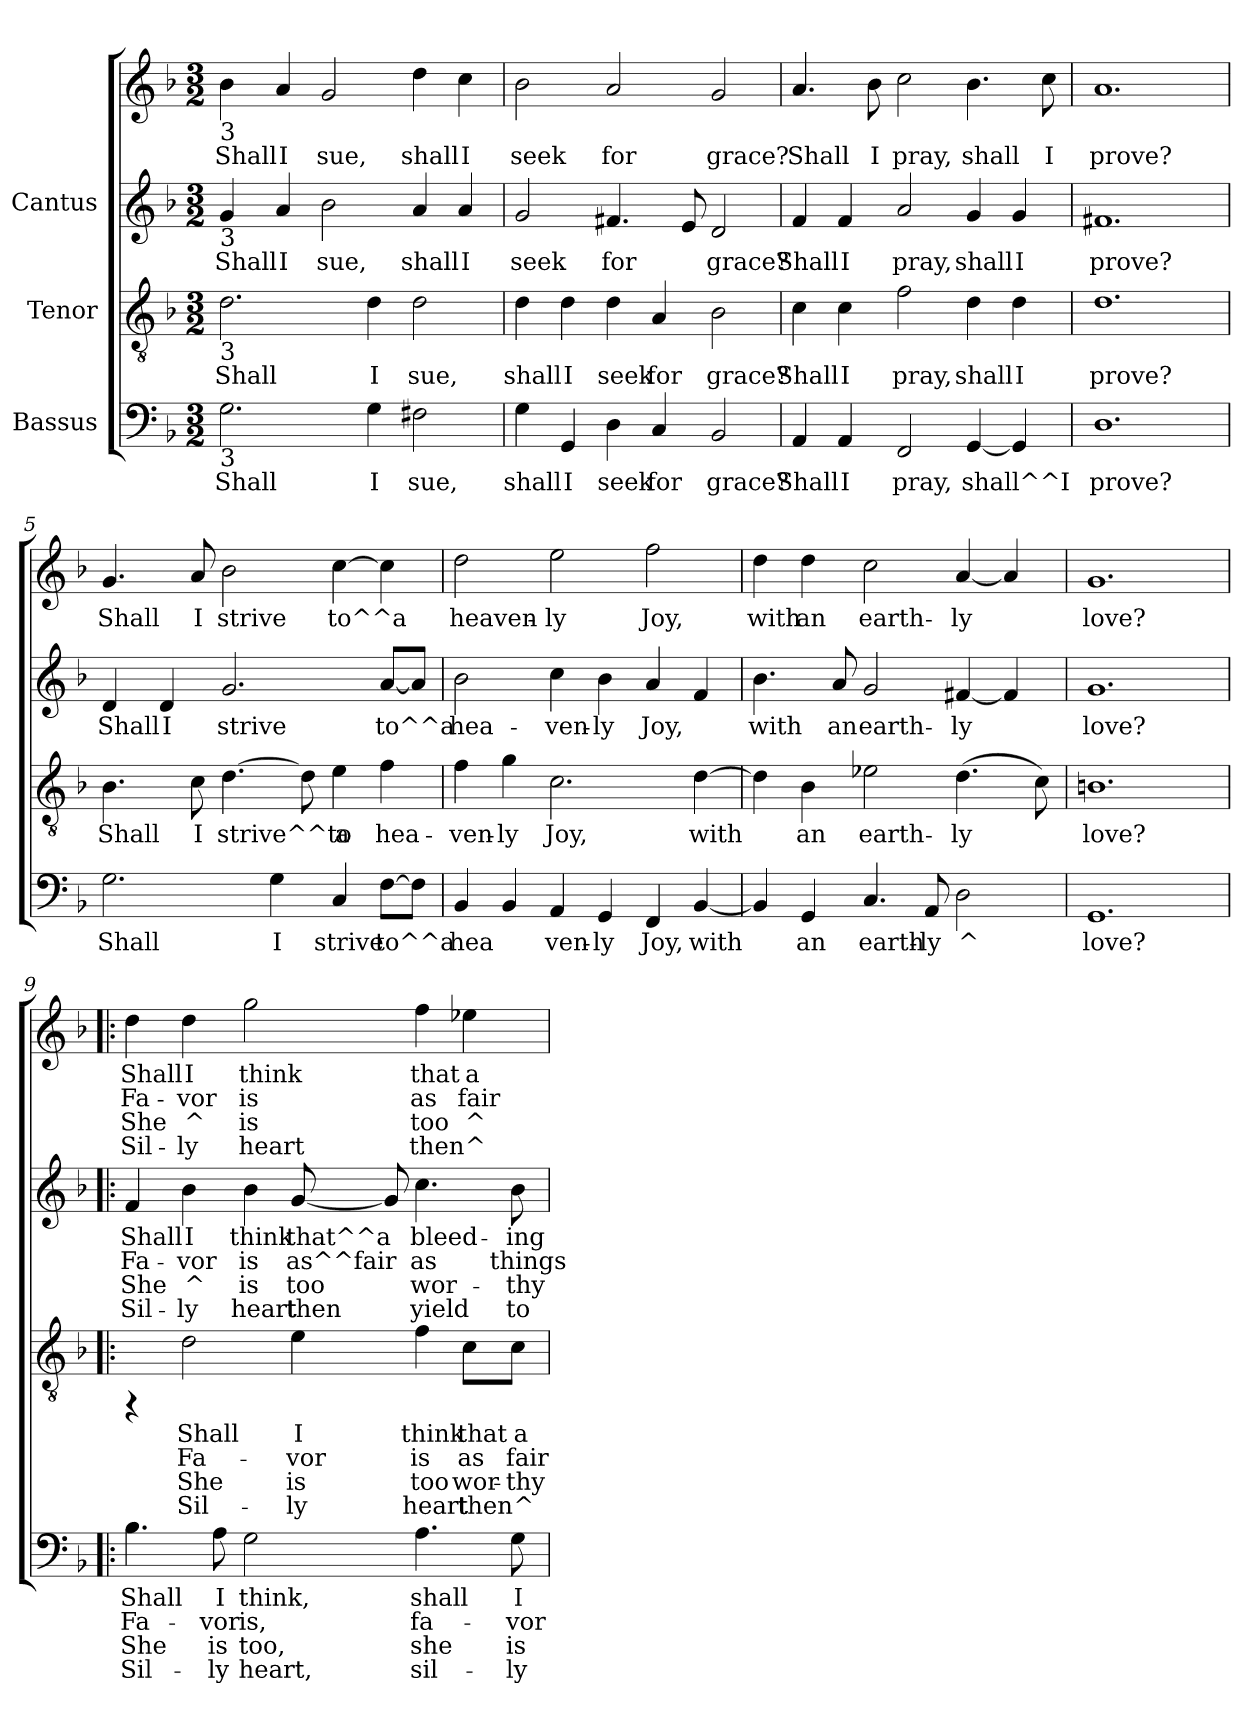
**kern	**text	**text	**text	**text	**kern	**text	**text	**text	**text	**kern	**text	**text	**text	**text	**kern	**text	**text	**text	**text
*part3	*part3	*part3	*part3	*part3	*part2	*part2	*part2	*part2	*part2	*part1	*part1	*part1	*part1	*part1	*part1	*part1	*part1	*part1	*part1
*staff4	*staff4	*staff4	*staff4	*staff4	*staff3	*staff3	*staff3	*staff3	*staff3	*staff2	*staff2	*staff2	*staff2	*staff2	*staff1	*staff1	*staff1	*staff1	*staff1
*I"Bassus	*	*	*	*	*I"Tenor	*	*	*	*	*I"Cantus	*	*	*	*	*	*	*	*	*
!!LO:PB:g=z
*stria5	*	*	*	*	*stria5	*	*	*	*	*stria5	*	*	*	*	*stria5	*	*	*	*
*clefF4	*	*	*	*	*clefGv2	*	*	*	*	*clefG2	*	*	*	*	*clefG2	*	*	*	*
*k[b-]	*	*	*	*	*k[b-]	*	*	*	*	*k[b-]	*	*	*	*	*k[b-]	*	*	*	*
*F:	*	*	*	*	*F:	*	*	*	*	*F:	*	*	*	*	*F:	*	*	*	*
*M3/2	*	*	*	*	*M3/2	*	*	*	*	*M3/2	*	*	*	*	*M3/2	*	*	*	*
*MM135	*	*	*	*	*MM135	*	*	*	*	*MM135	*	*	*	*	*MM135	*	*	*	*
=1	=1	=1	=1	=1	=1	=1	=1	=1	=1	=1	=1	=1	=1	=1	=1	=1	=1	=1	=1
!	!	!	!	!	!	!	!	!	!	!	!	!	!	!	!LO:TX:b:t=3	!	!	!	!
!	!	!	!	!	!	!	!	!	!	!LO:TX:b:t=3	!	!	!	!	!	!	!	!	!
!	!	!	!	!	!LO:TX:b:t=3	!	!	!	!	!	!	!	!	!	!	!	!	!	!
!LO:TX:b:t=3	!	!	!	!	!	!	!	!	!	!	!	!	!	!	!	!	!	!	!
!	!LO:LY:b:cj	!	!	!	!	!LO:LY:b:cj	!	!	!	!	!LO:LY:b:cj	!	!	!	!	!LO:LY:b:cj	!	!	!
2.G\	Shall	.	.	.	2.d\	Shall	.	.	.	4g/	Shall	.	.	.	4b-\	Shall	.	.	.
!	!	!	!	!	!	!	!	!	!	!	!LO:LY:b:cj	!	!	!	!	!LO:LY:b:cj	!	!	!
.	.	.	.	.	.	.	.	.	.	4a/	I	.	.	.	4a/	I	.	.	.
!	!	!	!	!	!	!	!	!	!	!	!LO:LY:b:cj	!	!	!	!	!LO:LY:b:cj	!	!	!
.	.	.	.	.	.	.	.	.	.	2b-\	sue,	.	.	.	2g/	sue,	.	.	.
!	!LO:LY:b:cj	!	!	!	!	!LO:LY:b:cj	!	!	!	!	!	!	!	!	!	!	!	!	!
4G\	I	.	.	.	4d\	I	.	.	.	.	.	.	.	.	.	.	.	.	.
!	!LO:LY:b:cj	!	!	!	!	!LO:LY:b:cj	!	!	!	!	!LO:LY:b:cj	!	!	!	!	!LO:LY:b:cj	!	!	!
2F#X\	sue,	.	.	.	2d\	sue,	.	.	.	4a/	shall	.	.	.	4dd\	shall	.	.	.
!	!	!	!	!	!	!	!	!	!	!	!LO:LY:b:cj	!	!	!	!	!LO:LY:b:cj	!	!	!
.	.	.	.	.	.	.	.	.	.	4a/	I	.	.	.	4cc\	I	.	.	.
=2	=2	=2	=2	=2	=2	=2	=2	=2	=2	=2	=2	=2	=2	=2	=2	=2	=2	=2	=2
!	!LO:LY:b:cj	!	!	!	!	!LO:LY:b:cj	!	!	!	!	!LO:LY:b:cj	!	!	!	!	!LO:LY:b:cj	!	!	!
4G\	shall	.	.	.	4d\	shall	.	.	.	2g/	seek	.	.	.	2b-\	seek	.	.	.
!	!LO:LY:b:cj	!	!	!	!	!LO:LY:b:cj	!	!	!	!	!	!	!	!	!	!	!	!	!
4GG/	I	.	.	.	4d\	I	.	.	.	.	.	.	.	.	.	.	.	.	.
!	!LO:LY:b:cj	!	!	!	!	!LO:LY:b:cj	!	!	!	!	!LO:LY:b:cj	!	!	!	!	!LO:LY:b:cj	!	!	!
4D\	seek	.	.	.	4d\	seek	.	.	.	4.f#X/	for	.	.	.	2a/	for	.	.	.
!	!LO:LY:b:cj	!	!	!	!	!LO:LY:b:cj	!	!	!	!	!	!	!	!	!	!	!	!	!
4C/	for	.	.	.	4A/	for	.	.	.	.	.	.	.	.	.	.	.	.	.
!	!	!	!	!	!	!	!	!	!	!	!LO:LY:b:cj	!	!	!	!	!	!	!	!
.	.	.	.	.	.	.	.	.	.	8e/	.	.	.	.	.	.	.	.	.
!	!LO:LY:b:cj	!	!	!	!	!LO:LY:b:cj	!	!	!	!	!LO:LY:b:cj	!	!	!	!	!LO:LY:b:cj	!	!	!
2BB-/	grace?	.	.	.	2B-\	grace?	.	.	.	2d/	grace?	.	.	.	2g/	grace?	.	.	.
=3	=3	=3	=3	=3	=3	=3	=3	=3	=3	=3	=3	=3	=3	=3	=3	=3	=3	=3	=3
!	!LO:LY:b:cj	!	!	!	!	!LO:LY:b:cj	!	!	!	!	!LO:LY:b:cj	!	!	!	!	!LO:LY:b:cj	!	!	!
4AA/	Shall	.	.	.	4c\	Shall	.	.	.	4f/	Shall	.	.	.	4.a/	Shall	.	.	.
!	!LO:LY:b:cj	!	!	!	!	!LO:LY:b:cj	!	!	!	!	!LO:LY:b:cj	!	!	!	!	!	!	!	!
4AA/	I	.	.	.	4c\	I	.	.	.	4f/	I	.	.	.	.	.	.	.	.
!	!	!	!	!	!	!	!	!	!	!	!	!	!	!	!	!LO:LY:b:cj	!	!	!
.	.	.	.	.	.	.	.	.	.	.	.	.	.	.	8b-\	I	.	.	.
!	!LO:LY:b:cj	!	!	!	!	!LO:LY:b:cj	!	!	!	!	!LO:LY:b:cj	!	!	!	!	!LO:LY:b:cj	!	!	!
2FF/	pray,	.	.	.	2f\	pray,	.	.	.	2a/	pray,	.	.	.	2cc\	pray,	.	.	.
!	!LO:LY:b:cj	!	!	!	!	!LO:LY:b:cj	!	!	!	!	!LO:LY:b:cj	!	!	!	!	!LO:LY:b:cj	!	!	!
[<4GG/	shall^^I	.	.	.	4d\	shall	.	.	.	4g/	shall	.	.	.	4.b-\	shall	.	.	.
!	!LO:LY:b:cj	!	!	!	!	!LO:LY:b:cj	!	!	!	!	!LO:LY:b:cj	!	!	!	!	!	!	!	!
4GG/]	.	.	.	.	4d\	I	.	.	.	4g/	I	.	.	.	.	.	.	.	.
!	!	!	!	!	!	!	!	!	!	!	!	!	!	!	!	!LO:LY:b:cj	!	!	!
.	.	.	.	.	.	.	.	.	.	.	.	.	.	.	8cc\	I	.	.	.
!!LO:LB:g=z
=4	=4	=4	=4	=4	=4	=4	=4	=4	=4	=4	=4	=4	=4	=4	=4	=4	=4	=4	=4
!	!LO:LY:b:cj	!	!	!	!	!LO:LY:b:cj	!	!	!	!	!LO:LY:b:cj	!	!	!	!	!LO:LY:b:cj	!	!	!
1.D	prove?	.	.	.	1.d	prove?	.	.	.	1.f#X	prove?	.	.	.	1.a	prove?	.	.	.
=5	=5	=5	=5	=5	=5	=5	=5	=5	=5	=5	=5	=5	=5	=5	=5	=5	=5	=5	=5
!	!LO:LY:b:cj	!	!	!	!	!LO:LY:b:cj	!	!	!	!	!LO:LY:b:cj	!	!	!	!	!LO:LY:b:cj	!	!	!
2.G\	Shall	.	.	.	4.B-\	Shall	.	.	.	4d/	Shall	.	.	.	4.g/	Shall	.	.	.
!	!	!	!	!	!	!	!	!	!	!	!LO:LY:b:cj	!	!	!	!	!	!	!	!
.	.	.	.	.	.	.	.	.	.	4d/	I	.	.	.	.	.	.	.	.
!	!	!	!	!	!	!LO:LY:b:cj	!	!	!	!	!	!	!	!	!	!LO:LY:b:cj	!	!	!
.	.	.	.	.	8c\	I	.	.	.	.	.	.	.	.	8a/	I	.	.	.
!	!	!	!	!	!	!LO:LY:b:cj	!	!	!	!	!LO:LY:b:cj	!	!	!	!	!LO:LY:b:cj	!	!	!
.	.	.	.	.	[>4.d\	strive^^to	.	.	.	2.g/	strive	.	.	.	2b-\	strive	.	.	.
!	!LO:LY:b:cj	!	!	!	!	!	!	!	!	!	!	!	!	!	!	!	!	!	!
4G\	I	.	.	.	.	.	.	.	.	.	.	.	.	.	.	.	.	.	.
!	!	!	!	!	!	!LO:LY:b:cj	!	!	!	!	!	!	!	!	!	!	!	!	!
.	.	.	.	.	8d\]	.	.	.	.	.	.	.	.	.	.	.	.	.	.
!	!LO:LY:b:cj	!	!	!	!	!LO:LY:b:cj	!	!	!	!	!	!	!	!	!	!LO:LY:b:cj	!	!	!
4C/	strive	.	.	.	4e\	a	.	.	.	.	.	.	.	.	[>4cc\	to^^a	.	.	.
!	!LO:LY:b:cj	!	!	!	!	!LO:LY:b:cj	!	!	!	!	!LO:LY:b:cj	!	!	!	!	!LO:LY:b:cj	!	!	!
[>8F\L	to^^a	.	.	.	4f\	hea-	.	.	.	[<8a/L	to^^a	.	.	.	4cc\]	.	.	.	.
!	!LO:LY:b:cj	!	!	!	!	!	!	!	!	!	!LO:LY:b:cj	!	!	!	!	!	!	!	!
8F\J]	.	.	.	.	.	.	.	.	.	8a/J]	.	.	.	.	.	.	.	.	.
=6	=6	=6	=6	=6	=6	=6	=6	=6	=6	=6	=6	=6	=6	=6	=6	=6	=6	=6	=6
!	!LO:LY:b:cj	!	!	!	!	!LO:LY:b:cj	!	!	!	!	!LO:LY:b:cj	!	!	!	!	!LO:LY:b:cj	!	!	!
4BB-/	hea	.	.	.	4f\	-ven-	.	.	.	2b-\	hea-	.	.	.	2dd\	heaven-	.	.	.
!	!LO:LY:b:cj	!	!	!	!	!LO:LY:b:cj	!	!	!	!	!	!	!	!	!	!	!	!	!
4BB-/	-	.	.	.	4g\	-ly	.	.	.	.	.	.	.	.	.	.	.	.	.
!	!LO:LY:b:cj	!	!	!	!	!LO:LY:b:cj	!	!	!	!	!LO:LY:b:cj	!	!	!	!	!LO:LY:b:cj	!	!	!
4AA/	-ven-	.	.	.	2.c\	Joy,	.	.	.	4cc\	-ven-	.	.	.	2ee\	-ly	.	.	.
!	!LO:LY:b:cj	!	!	!	!	!	!	!	!	!	!LO:LY:b:cj	!	!	!	!	!	!	!	!
4GG/	-ly	.	.	.	.	.	.	.	.	4b-\	-ly	.	.	.	.	.	.	.	.
!	!LO:LY:b:cj	!	!	!	!	!	!	!	!	!	!LO:LY:b:cj	!	!	!	!	!LO:LY:b:cj	!	!	!
4FF/	Joy,	.	.	.	.	.	.	.	.	4a/	Joy,	.	.	.	2ff\	Joy,	.	.	.
!	!LO:LY:b:cj	!	!	!	!	!LO:LY:b:cj	!	!	!	!	!LO:LY:b:cj	!	!	!	!	!	!	!	!
[<4BB-/	with	.	.	.	[>4d\	with	.	.	.	4f/	.	.	.	.	.	.	.	.	.
!!LO:PB:g=z
=7	=7	=7	=7	=7	=7	=7	=7	=7	=7	=7	=7	=7	=7	=7	=7	=7	=7	=7	=7
!	!LO:LY:b:cj	!	!	!	!	!LO:LY:b:cj	!	!	!	!	!LO:LY:b:cj	!	!	!	!	!LO:LY:b:cj	!	!	!
4BB-/]	.	.	.	.	4d\]	.	.	.	.	4.b-\	with	.	.	.	4dd\	with	.	.	.
!	!LO:LY:b:cj	!	!	!	!	!LO:LY:b:cj	!	!	!	!	!	!	!	!	!	!LO:LY:b:cj	!	!	!
4GG/	an	.	.	.	4B-\	an	.	.	.	.	.	.	.	.	4dd\	an	.	.	.
!	!	!	!	!	!	!	!	!	!	!	!LO:LY:b:cj	!	!	!	!	!	!	!	!
.	.	.	.	.	.	.	.	.	.	8a/	an	.	.	.	.	.	.	.	.
!	!LO:LY:b:cj	!	!	!	!	!LO:LY:b:cj	!	!	!	!	!LO:LY:b:cj	!	!	!	!	!LO:LY:b:cj	!	!	!
4.C/	earth-	.	.	.	2e-X\	earth-	.	.	.	2g/	earth-	.	.	.	2cc\	earth-	.	.	.
!	!LO:LY:b:cj	!	!	!	!	!	!	!	!	!	!	!	!	!	!	!	!	!	!
8AA/	-ly	.	.	.	.	.	.	.	.	.	.	.	.	.	.	.	.	.	.
!	!LO:LY:b:cj	!	!	!	!	!LO:LY:b:cj	!	!	!	!	!LO:LY:b:cj	!	!	!	!	!LO:LY:b:cj	!	!	!
2D\	^	.	.	.	(>4.d\	-ly	.	.	.	[<4f#X/	-ly	.	.	.	[<4a/	-ly	.	.	.
!	!	!	!	!	!	!	!	!	!	!	!LO:LY:b:cj	!	!	!	!	!LO:LY:b:cj	!	!	!
.	.	.	.	.	.	.	.	.	.	4f#/]	.	.	.	.	4a/]	.	.	.	.
!	!	!	!	!	!	!LO:LY:b:cj	!	!	!	!	!	!	!	!	!	!	!	!	!
.	.	.	.	.	8c\)	.	.	.	.	.	.	.	.	.	.	.	.	.	.
=8	=8	=8	=8	=8	=8	=8	=8	=8	=8	=8	=8	=8	=8	=8	=8	=8	=8	=8	=8
!	!LO:LY:b:cj	!	!	!	!	!LO:LY:b:cj	!	!	!	!	!LO:LY:b:cj	!	!	!	!	!LO:LY:b:cj	!	!	!
1.GG	love?	.	.	.	1.Bn	love?	.	.	.	1.g	love?	.	.	.	1.g	love?	.	.	.
=9!|:	=9!|:	=9!|:	=9!|:	=9!|:	=9!|:	=9!|:	=9!|:	=9!|:	=9!|:	=9!|:	=9!|:	=9!|:	=9!|:	=9!|:	=9!|:	=9!|:	=9!|:	=9!|:	=9!|:
!	!LO:LY:b:cj	!LO:LY:b:cj	!LO:LY:b:cj	!LO:LY:b:cj	!	!	!	!	!	!	!LO:LY:b:cj	!LO:LY:b:cj	!LO:LY:b:cj	!LO:LY:b:cj	!	!LO:LY:b:cj	!LO:LY:b:cj	!LO:LY:b:cj	!LO:LY:b:cj
4.B-\	Shall	Fa-	-She	Sil-	4rFF	.	.	.	.	4f/	Shall	Fa-	-She	Sil-	4dd\	Shall	Fa-	-She	Sil-
!	!	!	!	!	!	!LO:LY:b:cj	!LO:LY:b:cj	!LO:LY:b:cj	!LO:LY:b:cj	!	!LO:LY:b:cj	!LO:LY:b:cj	!LO:LY:b:cj	!LO:LY:b:cj	!	!LO:LY:b:cj	!LO:LY:b:cj	!LO:LY:b:cj	!LO:LY:b:cj
.	.	.	.	.	2d\	Shall	Fa-	-She	Sil-	4b-\	-I	vor	^	ly	4dd\	-I	vor	^	ly
!	!LO:LY:b:cj	!LO:LY:b:cj	!LO:LY:b:cj	!LO:LY:b:cj	!	!	!	!	!	!	!	!	!	!	!	!	!	!	!
8A\	-I	vor	is	ly	.	.	.	.	.	.	.	.	.	.	.	.	.	.	.
!	!LO:LY:b:cj	!LO:LY:b:cj	!LO:LY:b:cj	!LO:LY:b:cj	!	!	!	!	!	!	!LO:LY:b:cj	!LO:LY:b:cj	!LO:LY:b:cj	!LO:LY:b:cj	!	!LO:LY:b:cj	!LO:LY:b:cj	!LO:LY:b:cj	!LO:LY:b:cj
2G\	think,	is,	too,	heart,	.	.	.	.	.	4b-\	think	is	is	heart	2gg\	think	is	is	heart
!	!	!	!	!	!	!LO:LY:b:cj	!LO:LY:b:cj	!LO:LY:b:cj	!LO:LY:b:cj	!	!LO:LY:b:cj	!LO:LY:b:cj	!LO:LY:b:cj	!LO:LY:b:cj	!	!	!	!	!
.	.	.	.	.	4e\	-I	vor	is	ly	[<8g/	that^^a	as^^fair	too	then	.	.	.	.	.
!	!	!	!	!	!	!	!	!	!	!	!LO:LY:b:cj	!LO:LY:b:cj	!LO:LY:b:cj	!LO:LY:b:cj	!	!	!	!	!
.	.	.	.	.	.	.	.	.	.	8g/]	.	.	.	.	.	.	.	.	.
!	!LO:LY:b:cj	!LO:LY:b:cj	!LO:LY:b:cj	!LO:LY:b:cj	!	!LO:LY:b:cj	!LO:LY:b:cj	!LO:LY:b:cj	!LO:LY:b:cj	!	!LO:LY:b:cj	!LO:LY:b:cj	!LO:LY:b:cj	!LO:LY:b:cj	!	!LO:LY:b:cj	!LO:LY:b:cj	!LO:LY:b:cj	!LO:LY:b:cj
4.A\	shall	fa-	-she	sil-	4f\	think	is	too	heart	4.cc\	bleed-	-as	wor-	-yield	4ff\	that	as	too	then
!	!	!	!	!	!	!LO:LY:b:cj	!LO:LY:b:cj	!LO:LY:b:cj	!LO:LY:b:cj	!	!	!	!	!	!	!LO:LY:b:cj	!LO:LY:b:cj	!LO:LY:b:cj	!LO:LY:b:cj
.	.	.	.	.	8c\L	that	as	wor-	-then	.	.	.	.	.	4ee-X\	a	fair	^	^
!	!LO:LY:b:cj	!LO:LY:b:cj	!LO:LY:b:cj	!LO:LY:b:cj	!	!LO:LY:b:cj	!LO:LY:b:cj	!LO:LY:b:cj	!LO:LY:b:cj	!	!LO:LY:b:cj	!LO:LY:b:cj	!LO:LY:b:cj	!LO:LY:b:cj	!	!	!	!	!
8G\	-I	vor	is	ly	8c\J	a	fair	thy	^	8b-\	ing	things	thy	to	.	.	.	.	.
=	=	=	=	=	=	=	=	=	=	=	=	=	=	=	=	=	=	=	=
*-	*-	*-	*-	*-	*-	*-	*-	*-	*-	*-	*-	*-	*-	*-	*-	*-	*-	*-	*-
